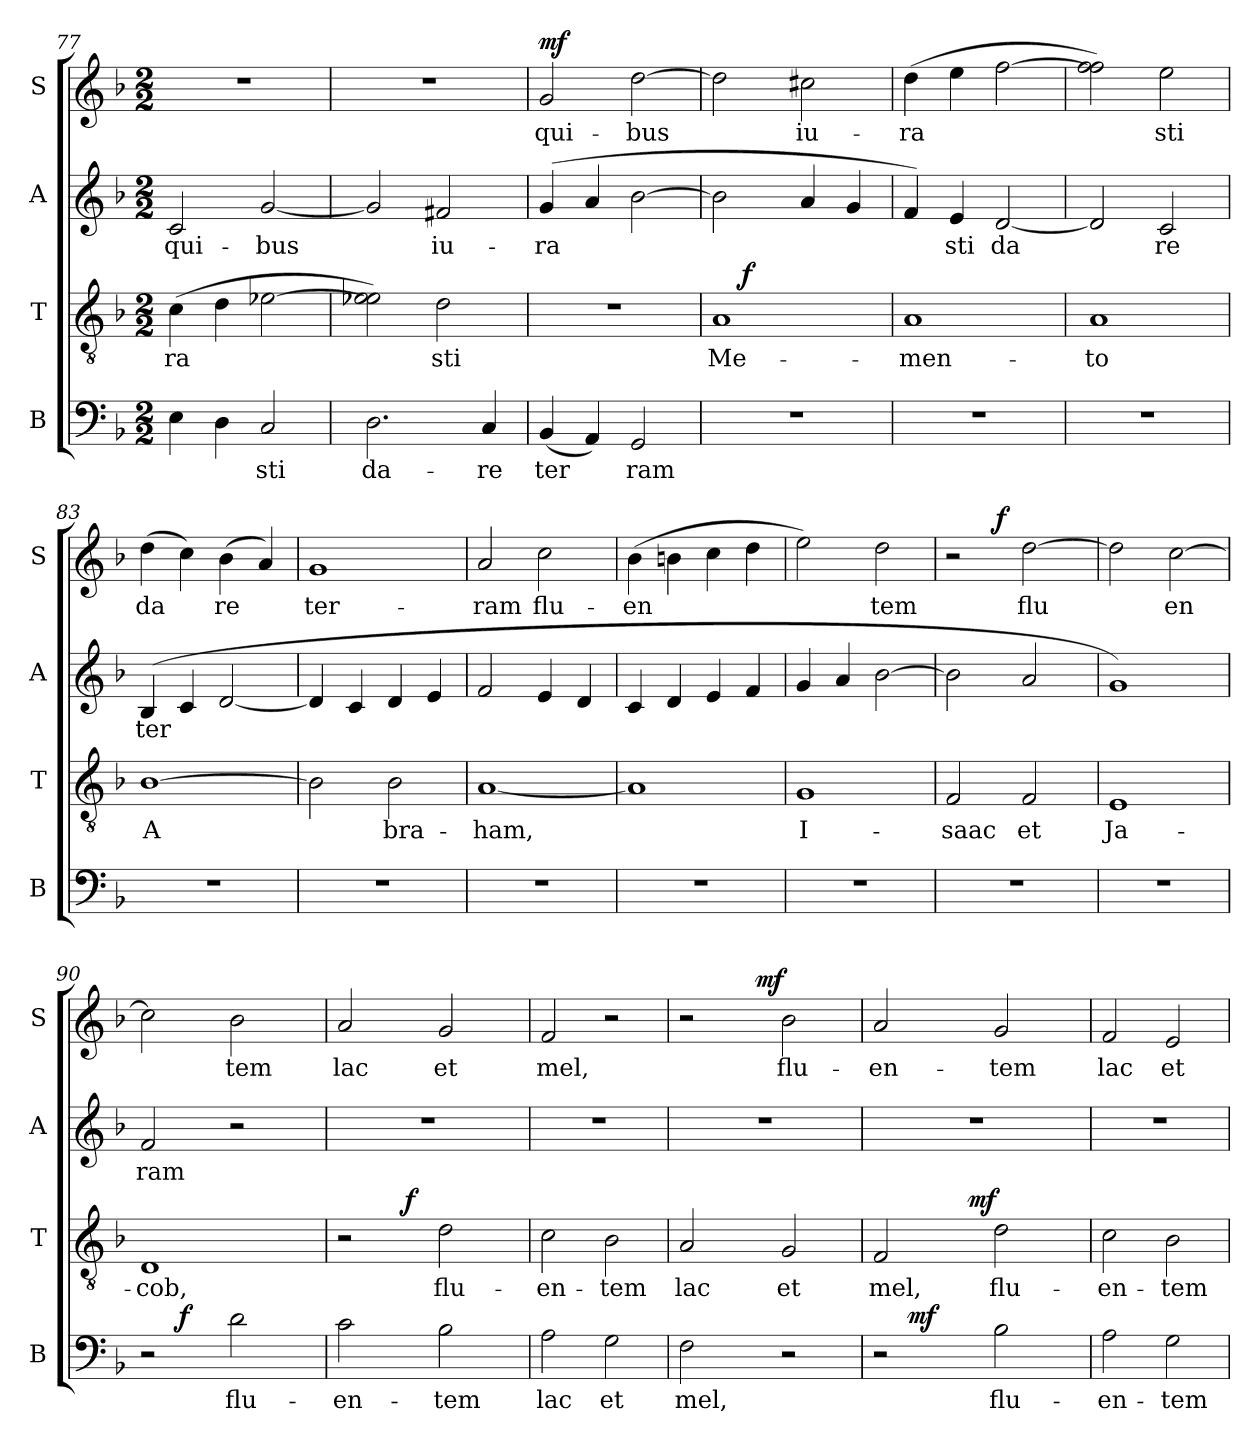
**kern	**text	**dynam	**kern	**text	**dynam	**kern	**text	**kern	**text	**dynam
*part4	*part4	*part4	*part3	*part3	*part3	*part2	*part2	*part1	*part1	*part1
*staff4	*staff4	*staff4	*staff3	*staff3	*staff3	*staff2	*staff2	*staff1	*staff1	*staff1
*I"B	*	*	*I"T	*	*	*I"A	*	*I"S	*	*
*I'B	*	*	*I'T	*	*	*I'A	*	*I'S	*	*
*clefF4	*	*	*clefGv2	*	*	*clefG2	*	*clefG2	*	*
*k[b-]	*	*	*k[b-]	*	*	*k[b-]	*	*k[b-]	*	*
*F:	*	*	*F:	*	*	*F:	*	*F:	*	*
*M2/2	*	*	*M2/2	*	*	*M2/2	*	*M2/2	*	*
=77	=77	=77	=77	=77	=77	=77	=77	=77	=77	=77
!	!LO:LY:b:cj	!	!	!LO:LY:b:cj	!	!	!LO:LY:b:cj	!	!	!
4E\	--	.	(>4c\	-ra-	.	2c/	qui-	1r	.	.
!	!LO:LY:b:cj	!	!	!LO:LY:b:cj	!	!	!	!	!	!
4D\	--	.	4d\	--	.	.	.	.	.	.
!	!LO:LY:b:cj	!	!	!LO:LY:b:cj	!	!	!LO:LY:b:cj	!	!	!
2C/	-sti	.	[>2e-X\	--	.	[<2g/	-bus	.	.	.
=78	=78	=78	=78	=78	=78	=78	=78	=78	=78	=78
!	!LO:LY:b:cj	!	!	!LO:LY:b:cj	!	!	!LO:LY:b:cj	!	!	!
2.D\	da-	.	2e-\ 2e-\])	--	.	2g/]	.	1r	.	.
!	!	!	!	!LO:LY:b:cj	!	!	!LO:LY:b:cj	!	!	!
.	.	.	2d\	-sti	.	2f#X/	iu-	.	.	.
!	!LO:LY:b:cj	!	!	!	!	!	!	!	!	!
4C/	-re	.	.	.	.	.	.	.	.	.
!!LO:PB:g=z
=79	=79	=79	=79	=79	=79	=79	=79	=79	=79	=79
!	!LO:LY:b:cj	!	!	!	!	!	!LO:LY:b:cj	!	!LO:LY:b:cj	!LO:DY:a
(<4BB-/	ter-	.	1r	.	.	(>4g/	-ra-	2g/	qui-	mf
!	!LO:LY:b:cj	!	!	!	!	!	!LO:LY:b:cj	!	!	!
4AA/)	--	.	.	.	.	4a/	--	.	.	.
!	!LO:LY:b:cj	!	!	!	!	!	!LO:LY:b:cj	!	!LO:LY:b:cj	!
2GG/	-ram	.	.	.	.	[>2b-\	--	[>2dd\	-bus	.
=80	=80	=80	=80	=80	=80	=80	=80	=80	=80	=80
!	!	!	!	!LO:LY:b:cj	!	!	!LO:LY:b:cj	!	!LO:LY:b:cj	!
*	*	*	*^	*	*	*	*	*	*	*
1r	.	.	1A	8ryy	Me-	.	2b-\]	--	2dd\]	.	.
!	!	!	!	!	!	!LO:DY:a	!	!	!	!	!
.	.	.	.	2..ryy	.	f	.	.	.	.	.
!	!	!	!	!	!	!	!	!LO:LY:b:cj	!	!LO:LY:b:cj	!
.	.	.	.	.	.	.	4a/	--	2cc#X\	iu-	.
!	!	!	!	!	!	!	!	!LO:LY:b:cj	!	!	!
.	.	.	.	.	.	.	4g/	--	.	.	.
=81	=81	=81	=81	=81	=81	=81	=81	=81	=81	=81	=81
!	!	!	!	!	!LO:LY:b:cj	!	!	!LO:LY:b:cj	!	!LO:LY:b:cj	!
*	*	*	*v	*v	*	*	*	*	*	*	*
1r	.	.	1A	-men-	.	4f/)	--	(>4dd\	-ra-	.
!	!	!	!	!	!	!	!LO:LY:b:cj	!	!LO:LY:b:cj	!
.	.	.	.	.	.	4e/	-sti	4ee\	--	.
!	!	!	!	!	!	!	!LO:LY:b:cj	!	!LO:LY:b:cj	!
.	.	.	.	.	.	[<2d/	da-	[>2ff\	--	.
=82	=82	=82	=82	=82	=82	=82	=82	=82	=82	=82
!	!	!	!	!LO:LY:b:cj	!	!	!LO:LY:b:cj	!	!LO:LY:b:cj	!
1r	.	.	1A	-to	.	2d/]	--	2ff\ 2ff\])	--	.
!	!	!	!	!	!	!	!LO:LY:b:cj	!	!LO:LY:b:cj	!
.	.	.	.	.	.	2c/	-re	2ee\	-sti	.
=83	=83	=83	=83	=83	=83	=83	=83	=83	=83	=83
!	!	!	!	!LO:LY:b:cj	!	!	!LO:LY:b:cj	!	!LO:LY:b:cj	!
1r	.	.	[>1B-	A-	.	(>4B-/	ter-	(>4dd\	da-	.
!	!	!	!	!	!	!	!LO:LY:b:cj	!	!LO:LY:b:cj	!
.	.	.	.	.	.	4c/	--	4cc\)	--	.
!	!	!	!	!	!	!	!LO:LY:b:cj	!	!LO:LY:b:cj	!
.	.	.	.	.	.	[<2d/	--	(>4b-\	-re	.
!	!	!	!	!	!	!	!	!	!LO:LY:b:cj	!
.	.	.	.	.	.	.	.	4a/)	.	.
=84	=84	=84	=84	=84	=84	=84	=84	=84	=84	=84
!	!	!	!	!LO:LY:b:cj	!	!	!LO:LY:b:cj	!	!LO:LY:b:cj	!
1r	.	.	2B-\]	--	.	4d/]	--	1g	ter-	.
!	!	!	!	!	!	!	!LO:LY:b:cj	!	!	!
.	.	.	.	.	.	4c/	--	.	.	.
!	!	!	!	!LO:LY:b:cj	!	!	!LO:LY:b:cj	!	!	!
.	.	.	2B-\	-bra-	.	4d/	--	.	.	.
!	!	!	!	!	!	!	!LO:LY:b:cj	!	!	!
.	.	.	.	.	.	4e/	--	.	.	.
=85	=85	=85	=85	=85	=85	=85	=85	=85	=85	=85
!	!	!	!	!LO:LY:b:cj	!	!	!LO:LY:b:cj	!	!LO:LY:b:cj	!
1r	.	.	[<1A	-ham,	.	2f/	--	2a/	-ram	.
!	!	!	!	!	!	!	!LO:LY:b:cj	!	!LO:LY:b:cj	!
.	.	.	.	.	.	4e/	--	2cc\	flu-	.
!	!	!	!	!	!	!	!LO:LY:b:cj	!	!	!
.	.	.	.	.	.	4d/	--	.	.	.
=86	=86	=86	=86	=86	=86	=86	=86	=86	=86	=86
!	!	!	!	!LO:LY:b:cj	!	!	!LO:LY:b:cj	!	!LO:LY:b:cj	!
1r	.	.	1A]	.	.	4c/	--	(>4b-\	-en-	.
!	!	!	!	!	!	!	!LO:LY:b:cj	!	!LO:LY:b:cj	!
.	.	.	.	.	.	4d/	--	4bn\	--	.
!	!	!	!	!	!	!	!LO:LY:b:cj	!	!LO:LY:b:cj	!
.	.	.	.	.	.	4e/	--	4cc\	--	.
!	!	!	!	!	!	!	!LO:LY:b:cj	!	!LO:LY:b:cj	!
.	.	.	.	.	.	4f/	--	4dd\	--	.
=87	=87	=87	=87	=87	=87	=87	=87	=87	=87	=87
!	!	!	!	!LO:LY:b:cj	!	!	!LO:LY:b:cj	!	!LO:LY:b:cj	!
1r	.	.	1G	I-	.	4g/	--	2ee\)	--	.
!	!	!	!	!	!	!	!LO:LY:b:cj	!	!	!
.	.	.	.	.	.	4a/	--	.	.	.
!	!	!	!	!	!	!	!LO:LY:b:cj	!	!LO:LY:b:cj	!
.	.	.	.	.	.	[>2b-\	--	2dd\	-tem	.
!!LO:PB:g=z
=88	=88	=88	=88	=88	=88	=88	=88	=88	=88	=88
!	!	!	!	!LO:LY:b:cj	!	!	!LO:LY:b:cj	!	!	!
*	*	*	*	*	*	*	*	*^	*	*
1r	.	.	2F/	-saac	.	2b-\]	--	2r	4.ryy	.	.
!	!	!	!	!	!	!	!	!	!	!	!LO:DY:a
.	.	.	.	.	.	.	.	.	2ryy	.	f
!	!	!	!	!LO:LY:b:cj	!	!	!LO:LY:b:cj	!	!	!LO:LY:b:cj	!
.	.	.	2F/	et	.	2a/	--	[>2dd\	.	flu-	.
.	.	.	.	.	.	.	.	.	8ryy	.	.
=89	=89	=89	=89	=89	=89	=89	=89	=89	=89	=89	=89
!	!	!	!	!LO:LY:b:cj	!	!	!LO:LY:b:cj	!	!	!LO:LY:b:cj	!
*	*	*	*	*	*	*	*	*v	*v	*	*
1r	.	.	1E	Ja-	.	1g)	--	2dd\]	--	.
!	!	!	!	!	!	!	!	!	!LO:LY:b:cj	!
.	.	.	.	.	.	.	.	[>2cc\	-en-	.
=90	=90	=90	=90	=90	=90	=90	=90	=90	=90	=90
!	!	!	!	!LO:LY:b:cj	!	!	!LO:LY:b:cj	!	!LO:LY:b:cj	!
*^	*	*	*	*	*	*	*	*	*	*
2r	8ryy	.	.	1D	-cob,	.	2f/	-ram	2cc\]	--	.
.	32ryy	.	.	.	.	.	.	.	.	.	.
!	!	!	!LO:DY:a	!	!	!	!	!	!	!	!
.	2ryy	.	f	.	.	.	.	.	.	.	.
!	!	!LO:LY:b:cj	!	!	!	!	!	!	!	!LO:LY:b:cj	!
2d\	.	flu-	.	.	.	.	2r	.	2b-\	-tem	.
.	4ryy	.	.	.	.	.	.	.	.	.	.
.	16.ryy	.	.	.	.	.	.	.	.	.	.
=91	=91	=91	=91	=91	=91	=91	=91	=91	=91	=91	=91
!	!	!LO:LY:b:cj	!	!	!	!	!	!	!	!LO:LY:b:cj	!
*v	*v	*	*	*^	*	*	*	*	*	*	*
2c\	-en-	.	2r	4ryy	.	.	1r	.	2a/	lac	.
.	.	.	.	16ryy	.	.	.	.	.	.	.
.	.	.	.	64ryy	.	.	.	.	.	.	.
!	!	!	!	!	!	!LO:DY:a	!	!	!	!	!
.	.	.	.	2ryy	.	f	.	.	.	.	.
!	!LO:LY:b:cj	!	!	!	!LO:LY:b:cj	!	!	!	!	!LO:LY:b:cj	!
2B-\	-tem	.	2d\	.	flu-	.	.	.	2g/	et	.
.	.	.	.	8ryy	.	.	.	.	.	.	.
.	.	.	.	32.ryy	.	.	.	.	.	.	.
=92	=92	=92	=92	=92	=92	=92	=92	=92	=92	=92	=92
!	!LO:LY:b:cj	!	!	!	!LO:LY:b:cj	!	!	!	!	!LO:LY:b:cj	!
*	*	*	*v	*v	*	*	*	*	*	*	*
2A\	lac	.	2c\	-en-	.	1r	.	2f/	mel,	.
!	!LO:LY:b:cj	!	!	!LO:LY:b:cj	!	!	!	!	!	!
2G\	et	.	2B-\	-tem	.	.	.	2r	.	.
=93	=93	=93	=93	=93	=93	=93	=93	=93	=93	=93
!	!LO:LY:b:cj	!	!	!LO:LY:b:cj	!	!	!	!	!	!
*	*	*	*	*	*	*	*	*^	*	*
2F\	mel,	.	2A/	lac	.	1r	.	2r	4ryy	.	.
.	.	.	.	.	.	.	.	.	8ryy	.	.
.	.	.	.	.	.	.	.	.	64ryy	.	.
!	!	!	!	!	!	!	!	!	!	!	!LO:DY:a
.	.	.	.	.	.	.	.	.	2ryy	.	mf
!	!	!	!	!LO:LY:b:cj	!	!	!	!	!	!LO:LY:b:cj	!
2r	.	.	2G/	et	.	.	.	2b-\	.	flu-	.
.	.	.	.	.	.	.	.	.	16..ryy	.	.
=94	=94	=94	=94	=94	=94	=94	=94	=94	=94	=94	=94
!	!	!	!	!LO:LY:b:cj	!	!	!	!	!	!LO:LY:b:cj	!
*^	*	*	*^	*	*	*	*	*v	*v	*	*
2r	8ryy	.	.	2F/	4ryy	mel,	.	1r	.	2a/	-en-	.
.	64ryy	.	.	.	.	.	.	.	.	.	.	.
!	!	!	!LO:DY:a	!	!	!	!	!	!	!	!	!
.	2ryy	.	mf	.	.	.	.	.	.	.	.	.
.	.	.	.	.	8ryy	.	.	.	.	.	.	.
.	.	.	.	.	64ryy	.	.	.	.	.	.	.
!	!	!	!	!	!	!	!LO:DY:a	!	!	!	!	!
.	.	.	.	.	2ryy	.	mf	.	.	.	.	.
!	!	!LO:LY:b:cj	!	!	!	!LO:LY:b:cj	!	!	!	!	!LO:LY:b:cj	!
2B-\	.	flu-	.	2d\	.	flu-	.	.	.	2g/	-tem	.
.	4ryy	.	.	.	.	.	.	.	.	.	.	.
.	16..ryy	.	.	.	16..ryy	.	.	.	.	.	.	.
=95	=95	=95	=95	=95	=95	=95	=95	=95	=95	=95	=95	=95
!	!	!LO:LY:b:cj	!	!	!	!LO:LY:b:cj	!	!	!	!	!LO:LY:b:cj	!
*v	*v	*	*	*	*	*	*	*	*	*	*	*
*	*	*	*v	*v	*	*	*	*	*	*	*
2A\	-en-	.	2c\	-en-	.	1r	.	2f/	lac	.
!	!LO:LY:b:cj	!	!	!LO:LY:b:cj	!	!	!	!	!LO:LY:b:cj	!
2G\	-tem	.	2B-\	-tem	.	.	.	2e/	et	.
=	=	=	=	=	=	=	=	=	=	=
*-	*-	*-	*-	*-	*-	*-	*-	*-	*-	*-
